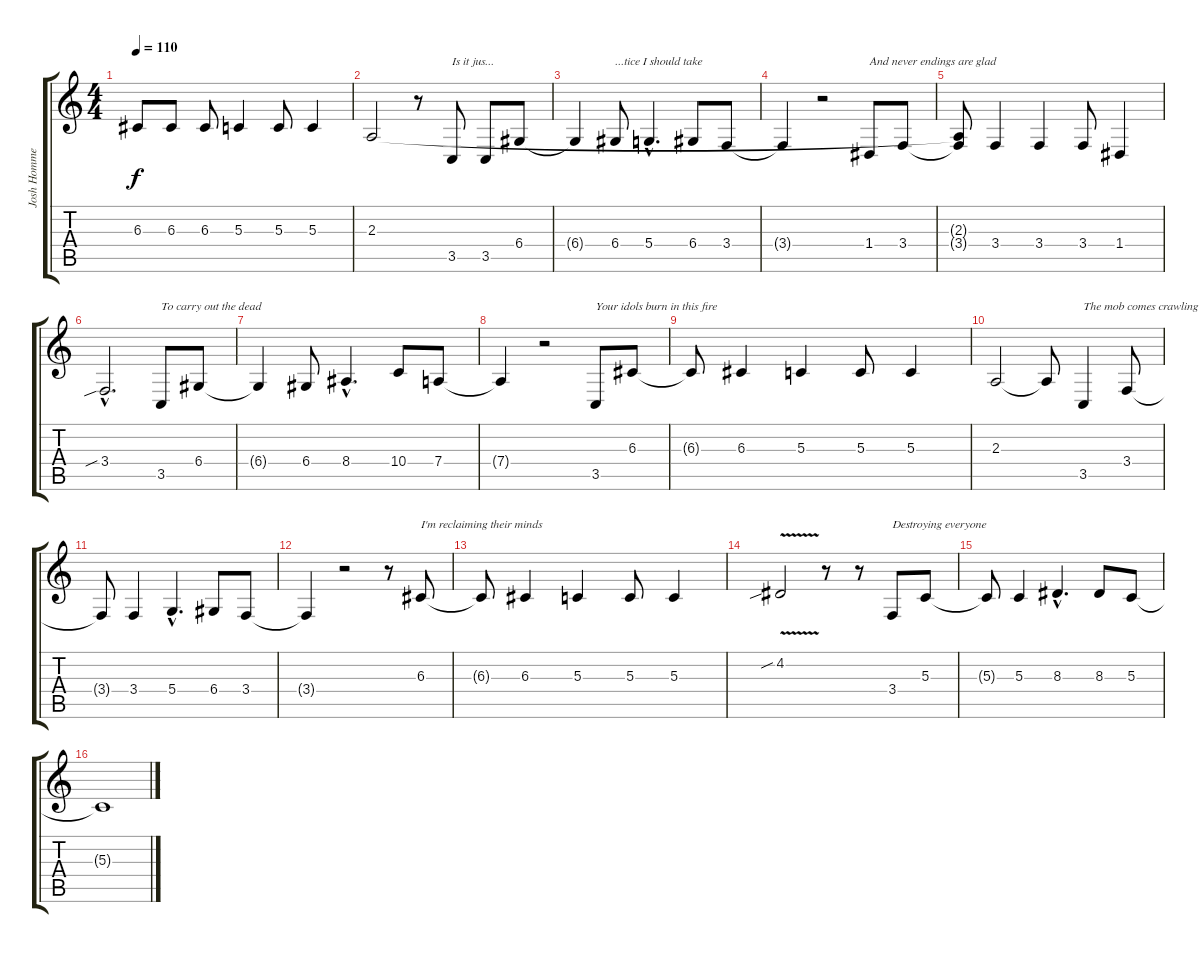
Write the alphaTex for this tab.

\track ("Josh Homme (Vocals)" "Josh Homme") {instrument voiceoohs}
\staff {score tabs}
\tuning (E4 B3 G3 D3 A2 E2) {hide}
\ts (4 4)
\tempo 110
\clef g2
\ks c
6.3{t}.8{dy f} 6.3.8 6.3.8 5.3.4 5.3.8 5.3.4 |
2.3.2 r.8 3.5.8{txt "Is it jus..."} 3.5.8 6.4.8 |
6.4{t}.4 6.4.8{txt "...tice I should take"} 5.4{hac}.4{d} 6.4.8 3.4.8 |
3.4{t}.4 r.2 1.4.8{txt "And never endings are glad"} 3.4.8 |
(2.3{t} 3.4{t}).8 3.4.4 3.4.4 3.4.8 1.4.4 |
3.4{sib hac}.2{d} 3.5.8{txt "To carry out the dead"} 6.4.8 |
6.4{t}.4 6.4.8 8.4{hac}.4{d} 10.4.8 7.4.8 |
7.4{t}.4 r.2 3.5.8{txt "Your idols burn in this fire"} 6.3.8 |
6.3{t}.8 6.3.4 5.3.4 5.3.8 5.3.4 |
2.3.2 2.3{t}.8 3.5.4{txt "The mob comes crawling out"} 3.4.8 |
3.4{t}.8 3.4.4 5.4{hac}.4{d} 6.4.8 3.4.8 |
3.4{t}.4 r.2 r.8 6.3.8{txt "I'm reclaiming their minds"} |
6.3{t}.8 6.3.4 5.3.4 5.3.8 5.3.4 |
4.2{v sib}.2 r.8 r.8 3.4.8{txt "Destroying everyone"} 5.3.8 |
5.3{t}.8 5.3.4 8.3{hac}.4{d} 8.3.8 5.3.8 |
5.3{t}.1
